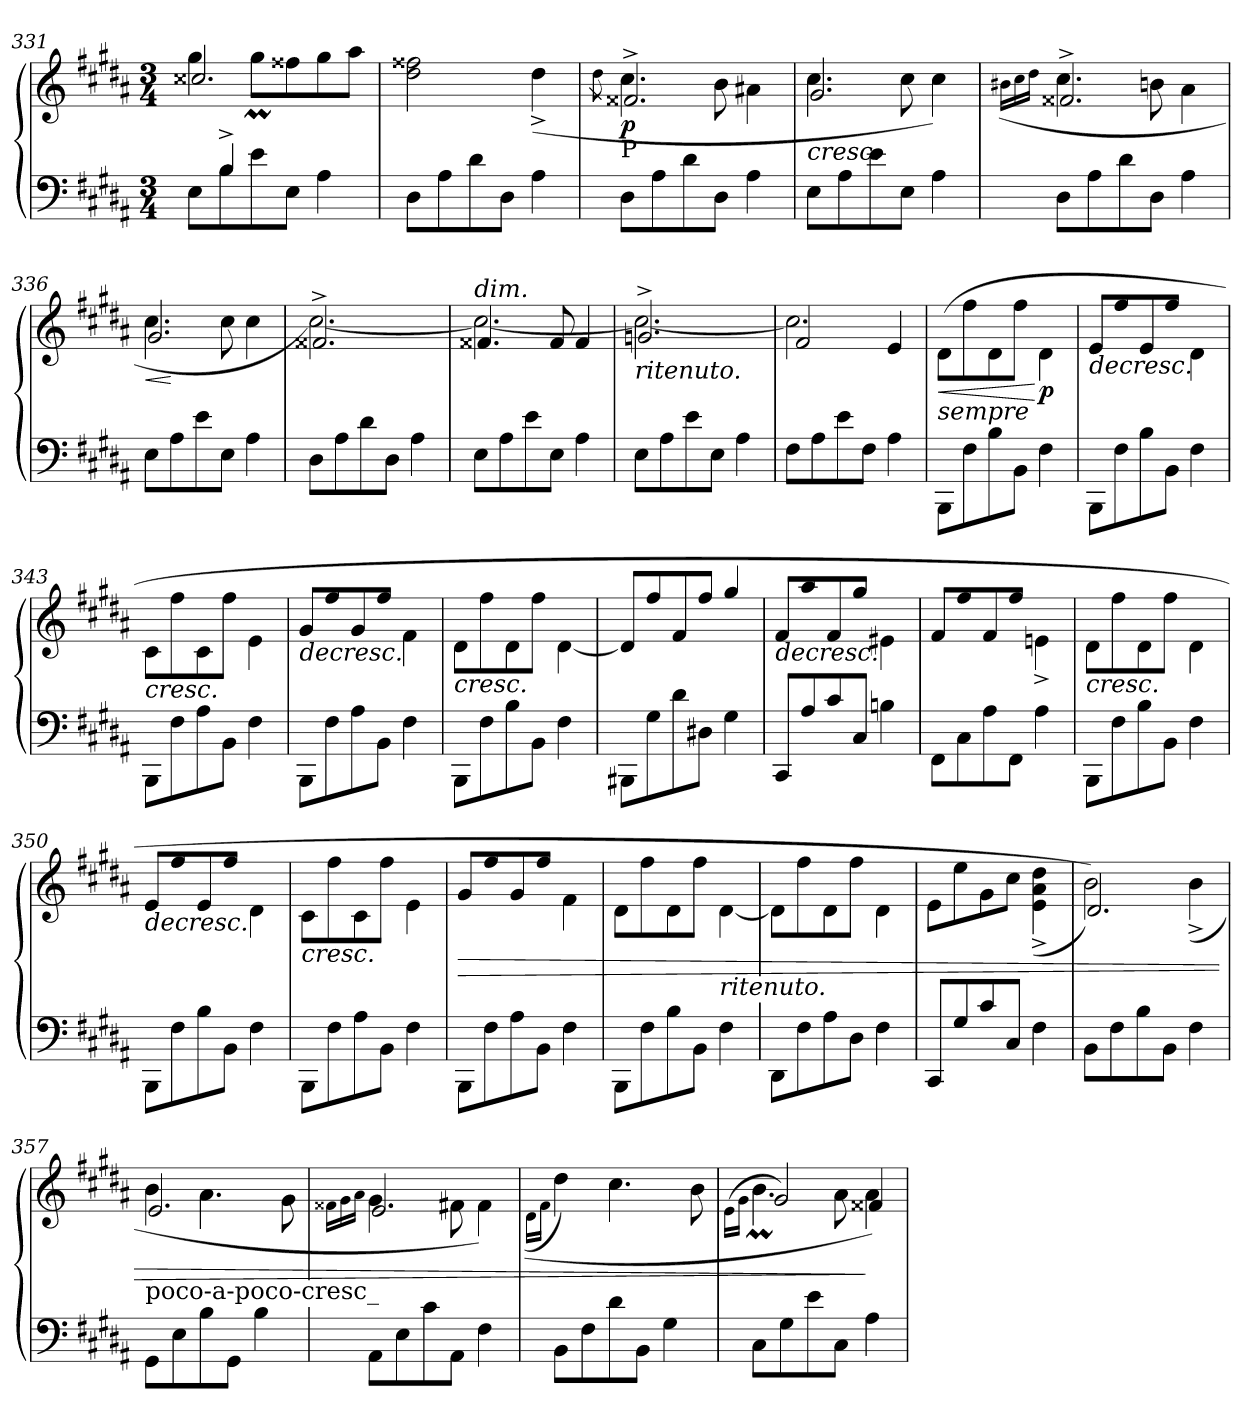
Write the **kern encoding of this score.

**kern	**kern	**dynam
*part1	*part1	*part1
*staff2	*staff1	*staff1/2
*clefF4	*clefG2	*
*k[f#c#g#d#a#]	*k[f#c#g#d#a#]	*
*M3/4	*M3/4	*
=331	=331	=331
*^	*^	*
*	*	*	*^	*
8rcyy	8E\L	2.ryy	4gg#\	2.cc##X/	.
4B^/	8B\	.	.	.	.
.	8e\	.	8gg#M\L	.	.
4.reyy	8E\J	.	8ff##X\	.	.
.	4A#\	.	8gg#\	.	.
.	.	.	8aa#\J	.	.
*v	*v	*	*	*	*
*	*	*v	*v	*
=332	=332	=332	=332
8D#\L	2.ryy	2dd#\ 2ff##X\	.
8A#\	.	.	.
8d#\	.	.	.
8D#\J	.	.	.
4A#\	.	(>4dd#^\	.
=333	=333	=333	=333
.	.	8qdd#\	.
*	*	*^	*
!	!LO:TX:b:t=P	!	!	!
!	!	!	!	!LO:DY:b
8D#\L	2.ryy	4.cc#\	2.f##X^/	p
8A#\	.	.	.	.
8d#\	.	.	.	.
8D#\J	.	8b\	.	.
4A#\	.	4a#X\	.	.
=334	=334	=334	=334	=334
!	!	!	!	!LO:HP:b
8E\L	8ryy	4.cc#\	2.g#/	<
8A#\	8ryy	.	.	.
8e\	4ryy	.	.	.
8E\J	.	8cc#\	.	.
4A#\	4ryy	4cc#\)	.	.
=335	=335	=335	=335	=335
.	.	(>16qb#X\LL	.	.
.	.	16qcc#\	.	.
.	.	16qdd#\JJ	.	.
8D#\L	2.ryy	4.cc#\	2.f##X^/	.
8A#\	.	.	.	.
8d#\	.	.	.	.
8D#\J	.	8bn\	.	.
4A#\	.	4a#\	.	.
=336	=336	=336	=336	=336
!	!	!	!	!LO:HP:b
8E\L	8ryy	4.cc#\	2.g#/	<
8A#\	8ryy	.	.	[
8e\	4ryy	.	.	.
8E\J	.	8cc#\	.	.
4A#\	4ryy	4cc#\	.	.
!!LO:LB:g=z	!!	!!
=337	=337	=337	=337	=337
8D#\L	2.ryy	[2.cc#\)	2.f##X^/	.
8A#\	.	.	.	.
8d#\	.	.	.	.
8D#\J	.	.	.	.
4A#\	.	.	.	.
=338	=338	=338	=338	=338
!	!LO:TX:a:i:t=dim.	!	!	!
8E\L	2.ryy	2.cc#\_	4.f##X/	.
8A#\	.	.	.	.
8e\	.	.	.	.
8E\J	.	.	8f##/	.
4A#\	.	.	4f##/	.
=339	=339	=339	=339	=339
!	!LO:TX:b:i:t=ritenuto.	!	!	!
8E\L	2.ryy	2.cc#\_	2.gn^/	.
8A#\	.	.	.	.
8e\	.	.	.	.
8E\J	.	.	.	.
4A#\	.	.	.	.
=340	=340	=340	=340	=340
8F#\L	2.ryy	2.cc#\]	2f#/	.
8A#\	.	.	.	.
8e\	.	.	.	.
8F#\J	.	.	.	.
4A#\	.	.	4e/	.
=341	=341	=341	=341	=341
!	!LO:TX:b:i:t=sempre	!	!	!
!	!	!	!	!LO:HP:b
*	*	*v	*v	*
8BBB\L	2.ryy	(>8d#\L	<
8F#\	.	8ff#\	.
8B\	.	8d#\	.
8BB\J	.	8ff#\J	.
!	!	!	!LO:DY:n=1:b
4F#\	.	4d#\	[ p
=342	=342	=342	=342
!	!	!	!LO:HP:b
8BBB\L	2.ryy	8e/L	>
8F#\	.	8ff#/	.
8B\	.	8e/	.
8BB\J	.	8ff#/J	.
4F#\	.	4d#\	[
=343	=343	=343	=343
!	!	!	!LO:HP:b
8BBB\L	2.ryy	8c#\L	<
8F#\	.	8ff#\	.
8A#\	.	8c#\	.
8BB\J	.	8ff#\J	.
4F#\	.	4e\	]
=344	=344	=344	=344
!	!	!	!LO:HP:b
8BBB\L	2.ryy	8g#/L	>
8F#\	.	8ff#/	.
8A#\	.	8g#/	.
8BB\J	.	8ff#/J	.
4F#\	.	4f#\	[
!!LO:LB:g=z	!!
=345	=345	=345	=345
!	!	!	!LO:HP:b
8BBB\L	2.ryy	8d#\L	<
8F#\	.	8ff#\	.
8B\	.	8d#\	.
8BB\J	.	8ff#\J	.
4F#\	.	[4d#\	.
=346	=346	=346	=346
8BBB#X\L	2.ryy	8d#/L]	.
8G#\	.	8ff#/	.
8d#\	.	8f#/	.
8D#X\J	.	8ff#/J	.
4G#\	.	4gg#/	]
=347	=347	=347	=347
!	!	!	!LO:HP:b
8CC#/L	2.ryy	8f#/L	>
8A#/	.	8aa#/	.
8c#/	.	8f#/	.
8C#/J	.	8gg#/J	.
4Bn\	.	4e#X\	.
=348	=348	=348	=348
8FF#\L	2.ryy	8f#/L	.
8C#\	.	8ff#/	.
8A#\	.	8f#/	.
8FF#\J	.	8ff#/J	.
4A#\	.	4en^\	[
=349	=349	=349	=349
!	!	!	!LO:HP:b
8BBB\L	2.ryy	8d#\L	<
8F#\	.	8ff#\	.
8B\	.	8d#\	.
8BB\J	.	8ff#\J	.
4F#\	.	4d#\	]
=350	=350	=350	=350
!	!	!	!LO:HP:b
8BBB\L	2.ryy	8e/L	>
8F#\	.	8ff#/	.
8B\	.	8e/	.
8BB\J	.	8ff#/J	.
4F#\	.	4d#\	[
=351	=351	=351	=351
!	!	!	!LO:HP:b
8BBB\L	2.ryy	8c#\L	<
8F#\	.	8ff#\	.
8A#\	.	8c#\	.
8BB\J	.	8ff#\J	.
4F#\	.	4e\	]
!!LO:PB:g=z	!!
=352	=352	=352	=352
!	!	!	!LO:HP:b
8BBB\L	2.ryy	8g#/L	>
8F#\	.	8ff#/	.
8A#\	.	8g#/	.
8BB\J	.	8ff#/J	.
4F#\	.	4f#\	[
=353	=353	=353	=353
8BBB\L	2.ryy	8d#\L	.
8F#\	.	8ff#\	.
8B\	.	8d#\	.
8BB\J	.	8ff#\J	.
!	!	!LO:TX:b:i:t=ritenuto.	!
4F#\	.	[4d#\	.
=354	=354	=354	=354
8DD#\L	2.ryy	8d#\L]	.
8F#\	.	8ff#\	.
8A#\	.	8d#\	.
8D#\J	.	8ff#\J	.
4F#\	.	4d#\	.
=355	=355	=355	=355
8CC#/L	2.ryy	8e\L	.
8G#/	.	8ee\	.
8c#/	.	8g#\	.
8C#/J	.	8cc#\J	.
4F#\	.	(>4e\^ 4a#\^ 4dd#\^	.
=356	=356	=356	=356
*	*	*^	*
8BB\L	2.ryy	2b\))	2.d#/	.
8F#\	.	.	.	.
8B\	.	.	.	.
8BB\J	.	.	.	.
4F#\	.	(<4b^\	.	.
=357	=357	=357	=357	=357
!	!LO:TX:b:t=poco-a-poco-cresc_	!	!	!
8GG#\L	2.ryy	4b\	2.e/	.
8E\	.	.	.	.
8B\	.	4.a#\	.	.
8GG#\J	.	.	.	.
4B\	.	.	.	.
.	.	8g#\	.	.
=358	=358	=358	=358	=358
.	.	16qf##X\LL	.	.
.	.	16qg#\	.	.
.	.	16qa#\JJ	.	.
8AA#\L	2.ryy	4.g#\	2.e/	.
8E\	.	.	.	.
8c#\	.	.	.	.
8AA#\J	.	8f#X\	.	.
4F#\	.	4f#\)	.	.
*	*	*v	*v	*
!!LO:LB:g=z
=359	=359	=359	=359
.	.	(<(>16qd#\LL	.
.	.	16qf#\JJ	.
8BB\L	2.ryy	4dd#\)	.
8F#\	.	.	.
8d#\	.	4.cc#\	.
8BB\J	.	.	.
4G#\	.	.	.
.	.	8b\	.
=360	=360	=360	=360
.	.	(>16qe\LL	.
.	.	16qg#\JJ	.
*	*	*^	*
8C#\L	2.ryy	4.bM\	2g#/)	.
8G#\	.	.	.	.
8e\	.	.	.	.
8C#\J	.	8a#\	.	.
4A#\	.	4a#\)	4f##X/	]
*	*v	*v	*v	*
=	=	=
*-	*-	*-
